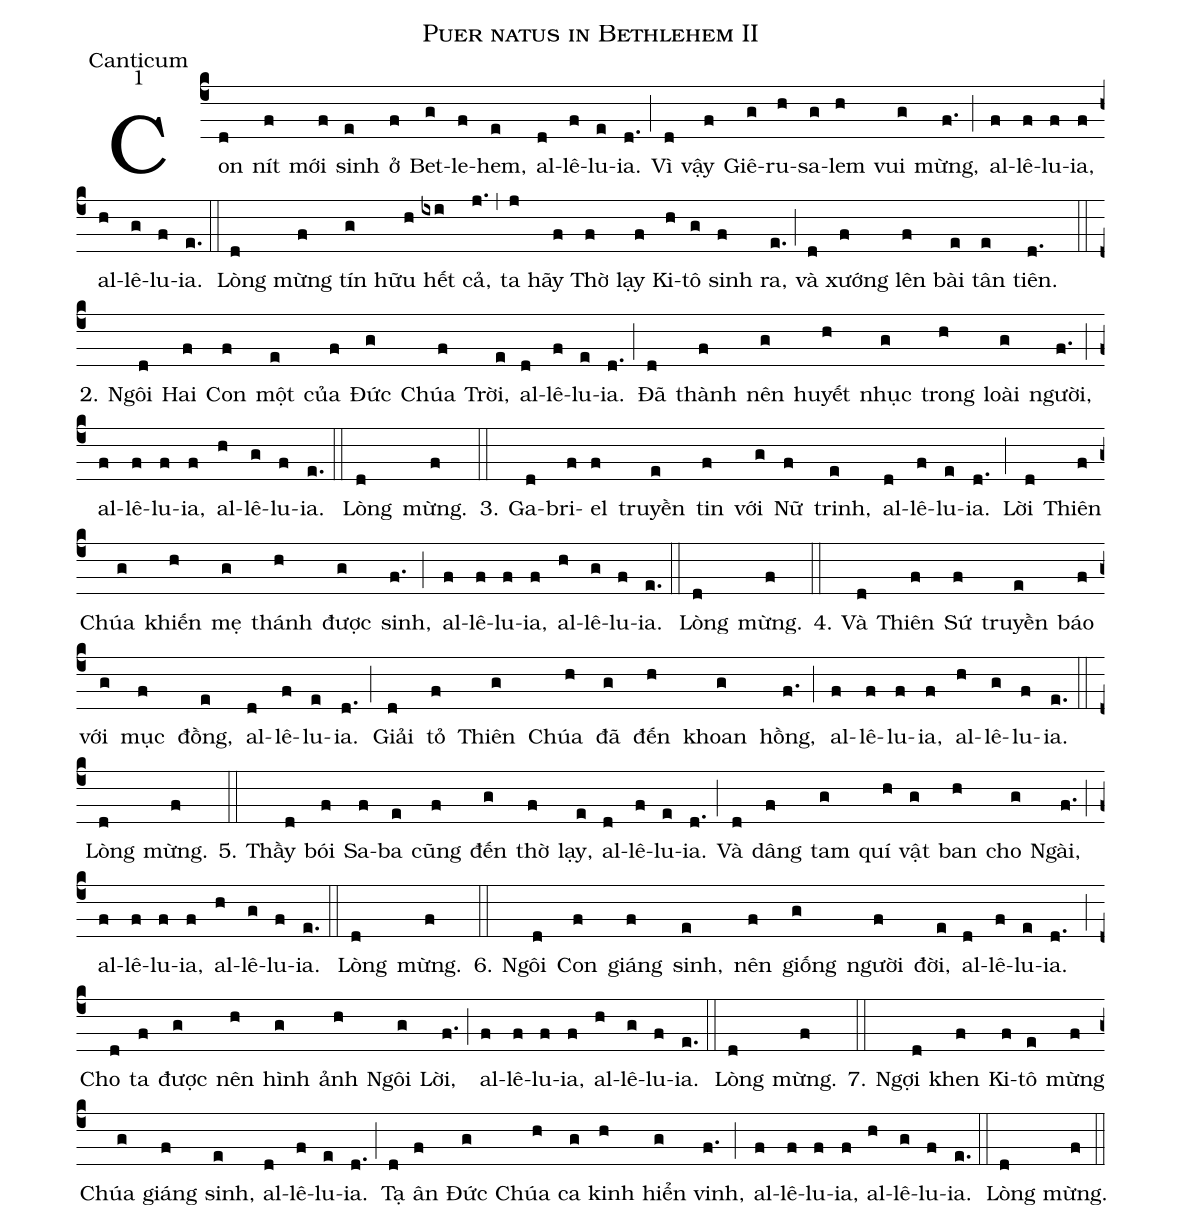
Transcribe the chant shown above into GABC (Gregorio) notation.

name:Puer natus in Bethlehem II;
office-part:Canticum;
mode:1;
%%
(c4)Con(d) nít(f) mới(f) sinh(e) ở(f) Bet-(g)le-(f)hem,(e) al-(d)lê-(f)lu-(e)ia.(d.) (;)
Vì(d) vậy(f) Giê-(g)ru-(h)sa-(g)lem(h) vui(g) mừng,(f.) (;) al-(f)lê-(f)lu-(f)ia,(f) al-(h)lê-(g)lu-(f)ia.(e.) (::)
Lòng(d) mừng(f) tín(g) hữu(h) hết(ixi) cả,(j.) (,) ta(j) hãy(f)
Thờ(f) lạy(f) Ki-(h)tô(g) sinh(f) ra,(e.) (;) và(d) xướng(f) lên(f) bài(e) tân(e) tiên.(d.) (::)
2. Ngôi(d) Hai(f) Con(f) một(e) của(f) Đức(g) Chúa(f) Trời,(e) al-(d)lê-(f)lu-(e)ia.(d.) (;)
Đã(d) thành(f) nên(g) huyết(h) nhục(g) trong(h) loài(g) người,(f.) (;) al-(f)lê-(f)lu-(f)ia,(f) al-(h)lê-(g)lu-(f)ia.(e.) (::) Lòng(d) mừng.(f) (::)
3. Ga-(d)bri-(f)el(f) truyền(e) tin(f) với(g) Nữ(f) trinh,(e) al-(d)lê-(f)lu-(e)ia.(d.) (;)
Lời(d) Thiên(f) Chúa(g) khiến(h) mẹ(g) thánh(h) được(g) sinh,(f.) (;) al-(f)lê-(f)lu-(f)ia,(f) al-(h)lê-(g)lu-(f)ia.(e.) (::) Lòng(d) mừng.(f) (::)
4. Và(d) Thiên(f) Sứ(f) truyền(e) báo(f) với(g) mục(f) đồng,(e) al-(d)lê-(f)lu-(e)ia.(d.) (;)
Giải(d) tỏ(f) Thiên(g) Chúa(h) đã(g) đến(h) khoan(g) hồng,(f.) (;) al-(f)lê-(f)lu-(f)ia,(f) al-(h)lê-(g)lu-(f)ia.(e.) (::) Lòng(d) mừng.(f) (::)
5. Thầy(d) bói(f) Sa-(f)ba(e) cũng(f) đến(g) thờ(f) lạy,(e) al-(d)lê-(f)lu-(e)ia.(d.) (;)
Và(d) dâng(f) tam(g) quí(h) vật(g) ban(h) cho(g) Ngài,(f.) (;) al-(f)lê-(f)lu-(f)ia,(f) al-(h)lê-(g)lu-(f)ia.(e.) (::) Lòng(d) mừng.(f) (::)
6. Ngôi(d) Con(f) giáng(f) sinh,(e) nên(f) giống(g) người(f) đời,(e) al-(d)lê-(f)lu-(e)ia.(d.) (;)
Cho(d) ta(f) được(g) nên(h) hình(g) ảnh(h) Ngôi(g) Lời,(f.) (;) al-(f)lê-(f)lu-(f)ia,(f) al-(h)lê-(g)lu-(f)ia.(e.) (::) Lòng(d) mừng.(f) (::)
7. Ngợi(d) khen(f) Ki-(f)tô(e) mừng(f) Chúa(g) giáng(f) sinh,(e) al-(d)lê-(f)lu-(e)ia.(d.) (;)
Tạ(d) ân(f) Đức(g) Chúa(h) ca(g) kinh(h) hiển(g) vinh,(f.) (;) al-(f)lê-(f)lu-(f)ia,(f) al-(h)lê-(g)lu-(f)ia.(e.) (::) Lòng(d) mừng.(f) (::)
